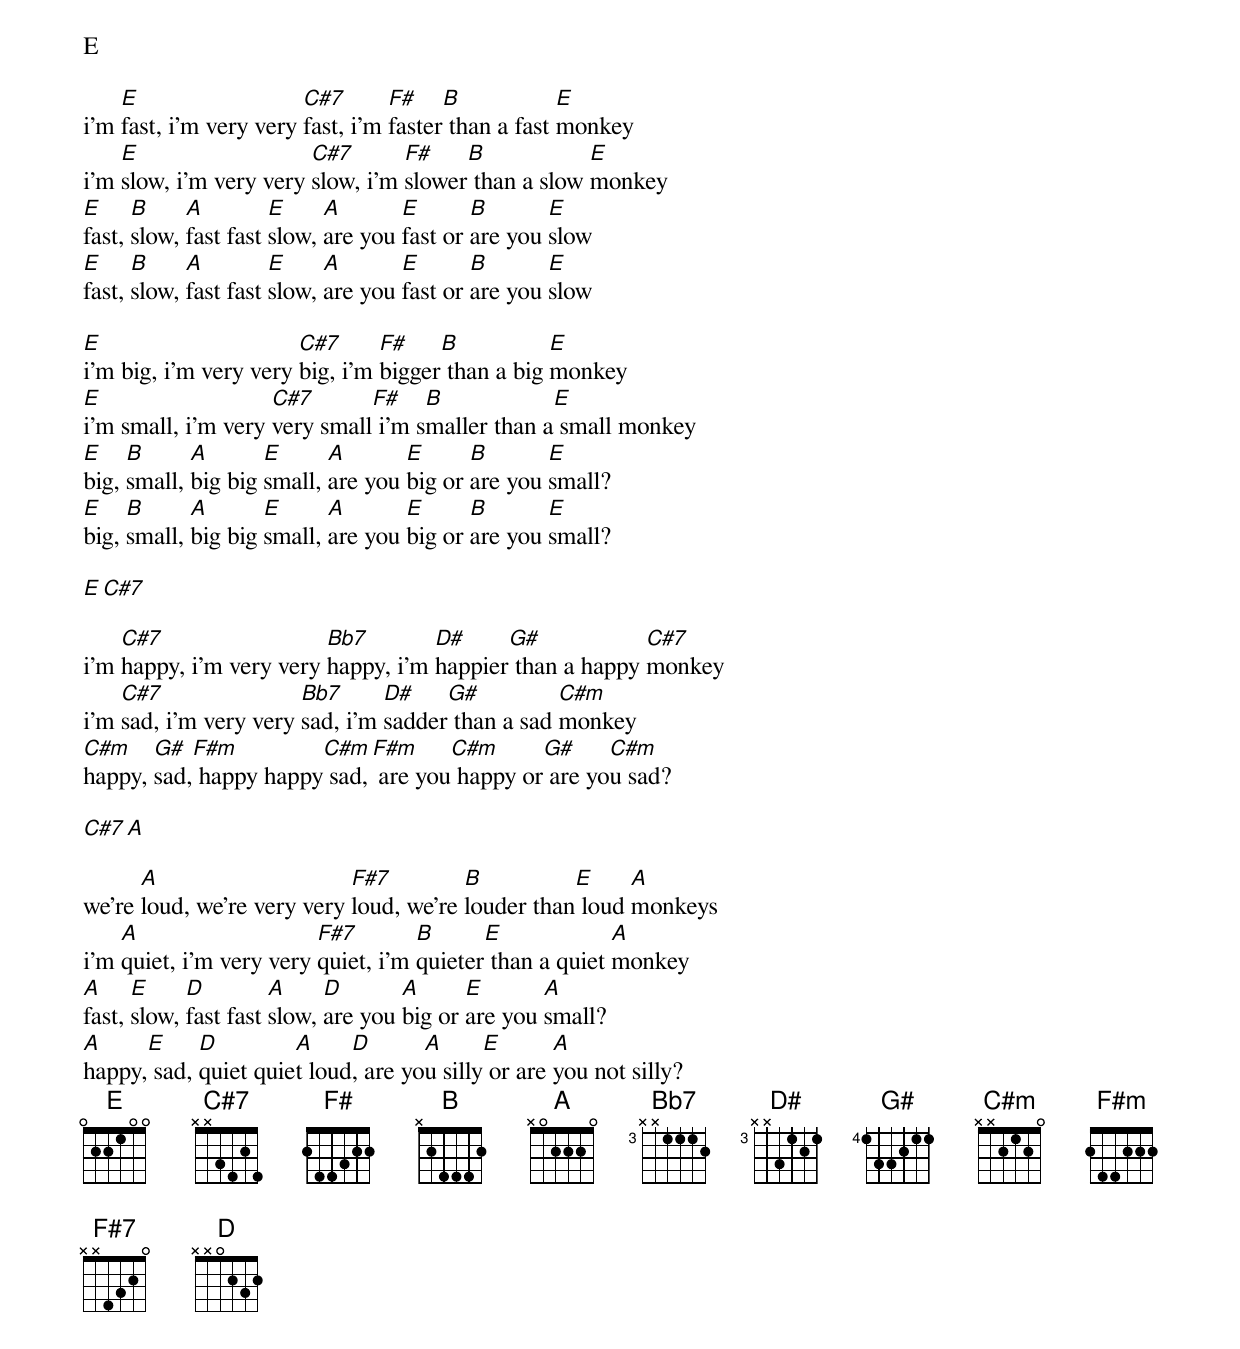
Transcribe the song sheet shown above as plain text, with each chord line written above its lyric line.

E

    E                   C#7       F#    B            E
i'm fast, i'm very very fast, i'm faster than a fast monkey
    E                   C#7       F#    B            E
i'm slow, i'm very very slow, i'm slower than a slow monkey
E     B     A         E     A       E       B       E
fast, slow, fast fast slow, are you fast or are you slow
E     B     A         E     A       E       B       E
fast, slow, fast fast slow, are you fast or are you slow

E                      C#7      F#    B           E
i'm big, i'm very very big, i'm bigger than a big monkey
E                   C#7       F#    B            E
i'm small, i'm very very small i'm smaller than a small monkey
E    B      A       E      A       E      B       E
big, small, big big small, are you big or are you small?
E    B      A       E      A       E      B       E
big, small, big big small, are you big or are you small?

E  C#7

    C#7                  Bb7        D#     G#            C#7
i'm happy, i'm very very happy, i'm happier than a happy monkey
    C#7                Bb7      D#    G#          C#m
i'm sad, i'm very very sad, i'm sadder than a sad monkey
C#m    G#  F#m         C#m  F#m     C#m      G#     C#m
happy, sad, happy happy sad, are you happy or are you sad?

C#7  A

      A                     F#7         B          E     A
we're loud, we're very very loud, we're louder than loud monkeys
    A                    F#7        B      E             A
i'm quiet, i'm very very quiet, i'm quieter than a quiet monkey
A     E     D         A     D       A      E       A
fast, slow, fast fast slow, are you big or are you small?
A     E     D         A     D       A      E       A
happy, sad, quiet quiet loud, are you silly or are you not silly?
